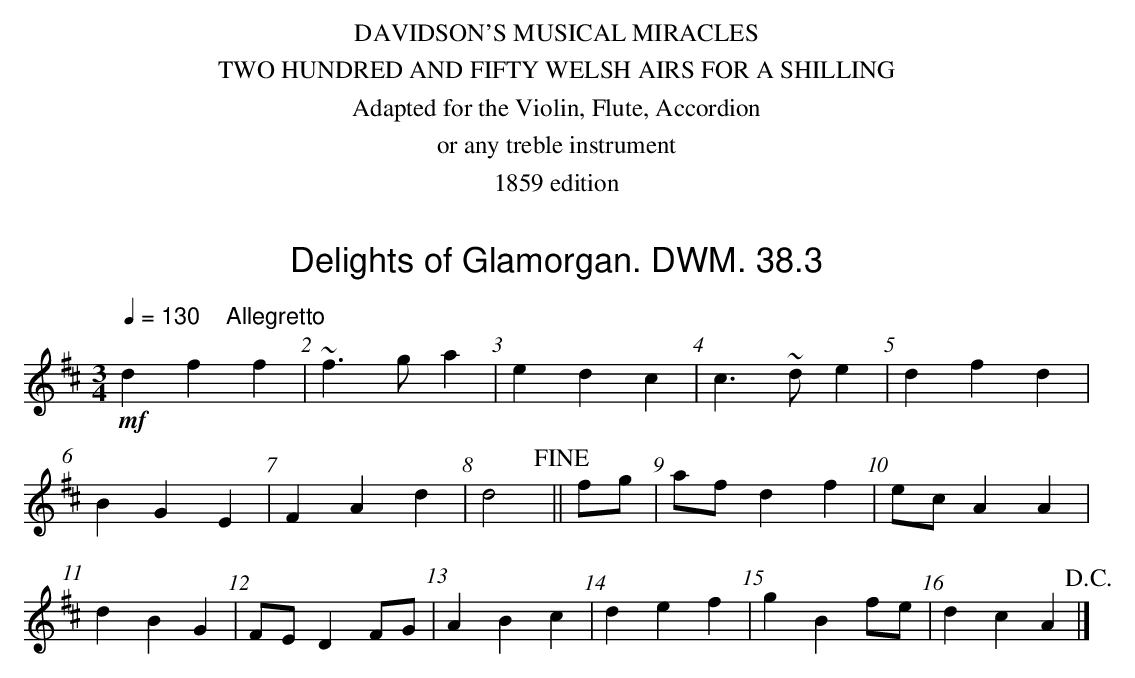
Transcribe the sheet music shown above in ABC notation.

X:1
T:Delights of Glamorgan. DWM. 38.3
M:3/4
L:1/4
Q:1/4=130 "    Allegretto"
K:D
!mf!dff|~f>ga|edc|c>~de|dfd|
BGE|FAd|d2!fine!||f/g/|a/f/df|e/c/AA|
dBG|F/E/DF/G/|ABc|def|gBf/e/|dcA!D.C.!|]
